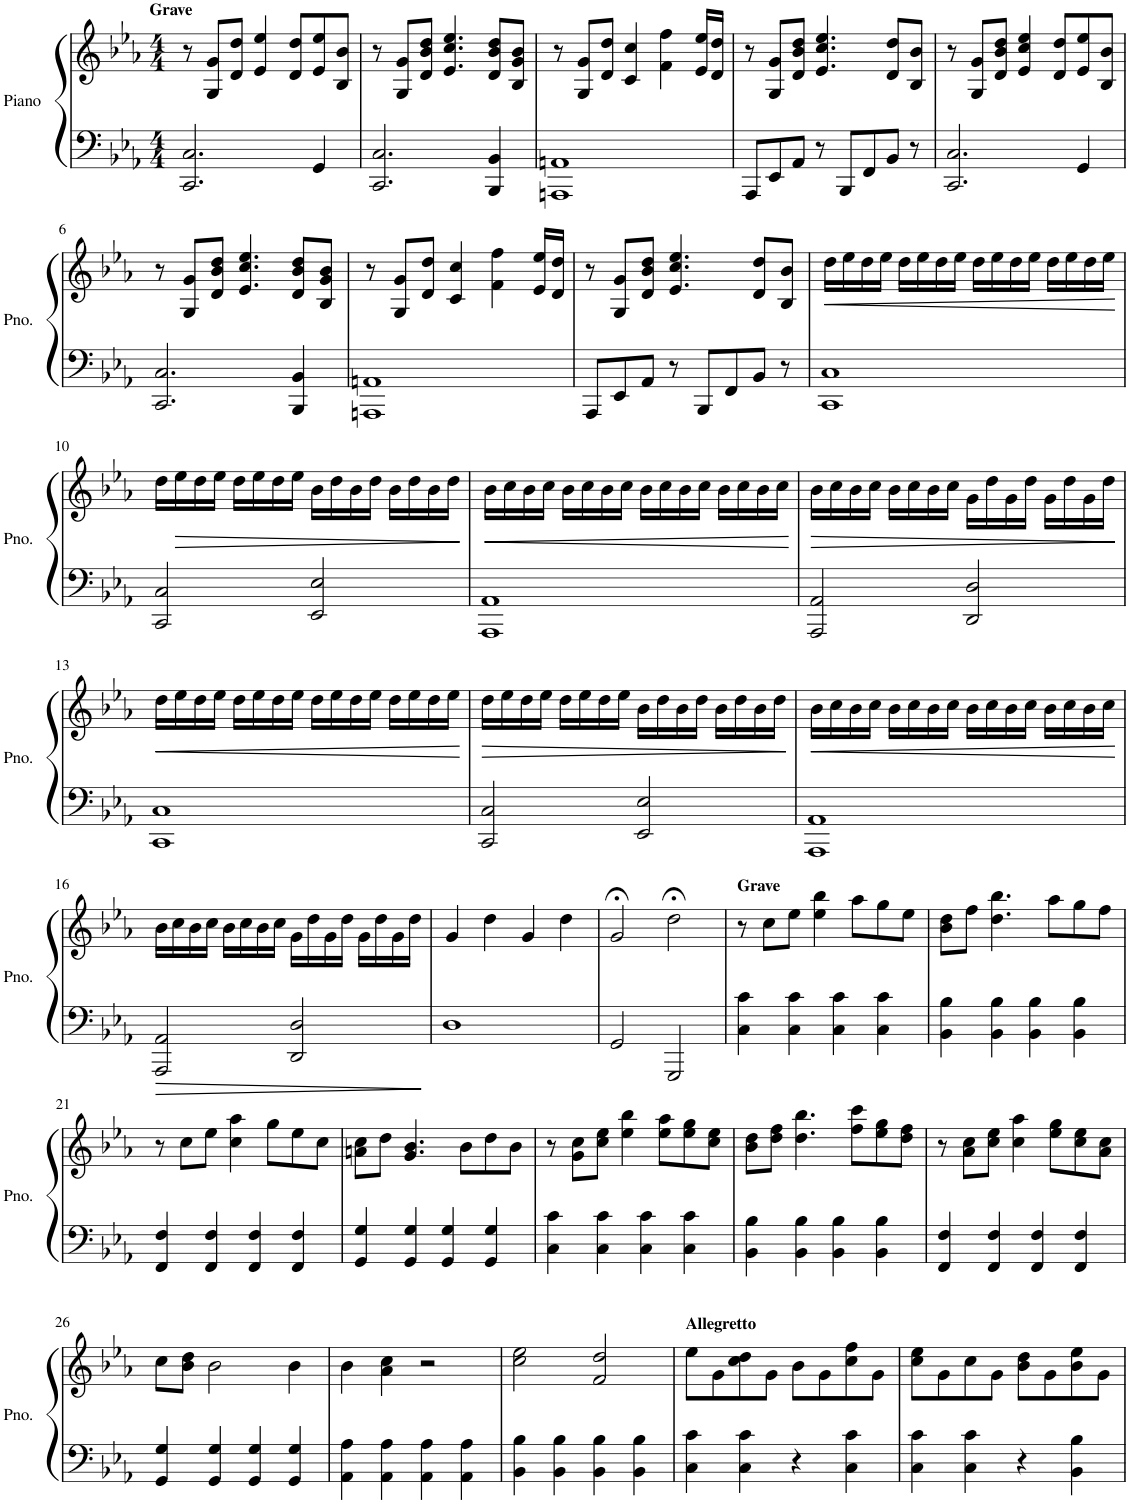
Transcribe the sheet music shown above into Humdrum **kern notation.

**kern	**kern	**dynam
*part1	*part1	*part1
*staff2	*staff1	*staff1/2
*I"Piano	*	*
*I'Pno.	*	*
*clefF4	*clefG2	*
*k[b-e-a-]	*k[b-e-a-]	*
*M4/4	*M4/4	*
=1	=1	=1
!	!LO:TX:a:B:t=Grave	!
2.CC/ 2.C/	8r	.
.	8G/ 8g/L	.
.	8d/ 8dd/J	.
.	4e-/ 4ee-/	.
.	8d/ 8dd/L	.
4GG/	8e-/ 8ee-/	.
.	8B-/ 8b-/J	.
=2	=2	=2
2.CC/ 2.C/	8r	.
.	8G/ 8g/L	.
.	8d/ 8b-/ 8dd/J	.
.	4.e-/ 4.cc/ 4.ee-/	.
4BBB-/ 4BB-/	8d/ 8b-/ 8dd/L	.
.	8B-/ 8g/ 8b-/J	.
=3	=3	=3
1AAAn 1AAn	8r	.
.	8G/ 8g/L	.
.	8d/ 8dd/J	.
.	4c/ 4cc/	.
.	4f\ 4ff\	.
.	16e-/ 16ee-/LL	.
.	16d/ 16dd/JJ	.
=4	=4	=4
8AAA-/L	8r	.
8EE-/	8G/ 8g/L	.
8AA-/J	8d/ 8b-/ 8dd/J	.
8r	4.e-/ 4.cc/ 4.ee-/	.
8BBB-/L	.	.
8FF/	.	.
8BB-/J	8d/ 8dd/L	.
8r	8B-/ 8b-/J	.
=5	=5	=5
2.CC/ 2.C/	8r	.
.	8G/ 8g/L	.
.	8d/ 8b-/ 8dd/J	.
.	4e-/ 4cc/ 4ee-/	.
.	8d/ 8dd/L	.
4GG/	8e-/ 8ee-/	.
.	8B-/ 8b-/J	.
!!LO:LB:g=z
=6	=6	=6
2.CC/ 2.C/	8r	.
.	8G/ 8g/L	.
.	8d/ 8b-/ 8dd/J	.
.	4.e-/ 4.cc/ 4.ee-/	.
4BBB-/ 4BB-/	8d/ 8b-/ 8dd/L	.
.	8B-/ 8g/ 8b-/J	.
=7	=7	=7
1AAAn 1AAn	8r	.
.	8G/ 8g/L	.
.	8d/ 8dd/J	.
.	4c/ 4cc/	.
.	4f\ 4ff\	.
.	16e-/ 16ee-/LL	.
.	16d/ 16dd/JJ	.
=8	=8	=8
8AAA-/L	8r	.
8EE-/	8G/ 8g/L	.
8AA-/J	8d/ 8b-/ 8dd/J	.
8r	4.e-/ 4.cc/ 4.ee-/	.
8BBB-/L	.	.
8FF/	.	.
8BB-/J	8d/ 8dd/L	.
8r	8B-/ 8b-/J	.
=9	=9	=9
!	!	!LO:HP:b
1CC 1C	16dd\LL	<
.	16ee-\	.
.	16dd\	.
.	16ee-\JJ	.
.	16dd\LL	.
.	16ee-\	.
.	16dd\	.
.	16ee-\JJ	.
.	16dd\LL	.
.	16ee-\	.
.	16dd\	.
.	16ee-\JJ	.
.	16dd\LL	.
.	16ee-\	.
.	16dd\	.
.	16ee-\JJ	.
.	.	[
!!LO:LB:g=z
=10	=10	=10
2CC/ 2C/	16dd\LL	.
!	!	!LO:HP:b
.	16ee-\	>
.	16dd\	.
.	16ee-\JJ	.
.	16dd\LL	.
.	16ee-\	.
.	16dd\	.
.	16ee-\JJ	.
2EE-/ 2E-/	16b-\LL	.
.	16dd\	.
.	16b-\	.
.	16dd\JJ	.
.	16b-\LL	.
.	16dd\	.
.	16b-\	.
.	16dd\JJ	.
.	.	]
=11	=11	=11
!	!	!LO:HP:b
1AAA- 1AA-	16b-\LL	<
.	16cc\	.
.	16b-\	.
.	16cc\JJ	.
.	16b-\LL	.
.	16cc\	.
.	16b-\	.
.	16cc\JJ	.
.	16b-\LL	.
.	16cc\	.
.	16b-\	.
.	16cc\JJ	.
.	16b-\LL	.
.	16cc\	.
.	16b-\	.
.	16cc\JJ	.
.	.	[
=12	=12	=12
!	!	!LO:HP:b
2AAA-/ 2AA-/	16b-\LL	>
.	16cc\	.
.	16b-\	.
.	16cc\JJ	.
.	16b-\LL	.
.	16cc\	.
.	16b-\	.
.	16cc\JJ	.
2DD/ 2D/	16g\LL	.
.	16dd\	.
.	16g\	.
.	16dd\JJ	.
.	16g\LL	.
.	16dd\	.
.	16g\	.
.	16dd\JJ	.
.	.	]
!!LO:LB:g=z
=13	=13	=13
!	!	!LO:HP:b
1CC 1C	16dd\LL	<
.	16ee-\	.
.	16dd\	.
.	16ee-\JJ	.
.	16dd\LL	.
.	16ee-\	.
.	16dd\	.
.	16ee-\JJ	.
.	16dd\LL	.
.	16ee-\	.
.	16dd\	.
.	16ee-\JJ	.
.	16dd\LL	.
.	16ee-\	.
.	16dd\	.
.	16ee-\JJ	.
.	.	[
=14	=14	=14
!	!	!LO:HP:b
2CC/ 2C/	16dd\LL	>
.	16ee-\	.
.	16dd\	.
.	16ee-\JJ	.
.	16dd\LL	.
.	16ee-\	.
.	16dd\	.
.	16ee-\JJ	.
2EE-/ 2E-/	16b-\LL	.
.	16dd\	.
.	16b-\	.
.	16dd\JJ	.
.	16b-\LL	.
.	16dd\	.
.	16b-\	.
.	16dd\JJ	.
.	.	]
=15	=15	=15
!	!	!LO:HP:b
1AAA- 1AA-	16b-\LL	<
.	16cc\	.
.	16b-\	.
.	16cc\JJ	.
.	16b-\LL	.
.	16cc\	.
.	16b-\	.
.	16cc\JJ	.
.	16b-\LL	.
.	16cc\	.
.	16b-\	.
.	16cc\JJ	.
.	16b-\LL	.
.	16cc\	.
.	16b-\	.
.	16cc\JJ	.
.	.	[
!!LO:LB:g=z
=16	=16	=16
2AAA-/ 2AA-/	16b-\LL	.
.	16cc\	.
.	16b-\	.
.	16cc\JJ	.
.	16b-\LL	.
.	16cc\	.
.	16b-\	.
.	16cc\JJ	.
2DD/ 2D/	16g\LL	.
.	16dd\	.
.	16g\	.
.	16dd\JJ	.
.	16g\LL	.
.	16dd\	.
.	16g\	.
.	16dd\JJ	.
=17	=17	=17
1D	4g/	.
.	4dd\	.
.	4g/	.
.	4dd\	.
=18	=18	=18
2GG/	2g;</	.
2GGG/	2dd;<\	.
=19	=19	=19
!	!LO:TX:a:B:t=Grave	!
4C\ 4c\	8r	.
.	8cc\L	.
4C\ 4c\	8ee-\J	.
.	4ee-\ 4bb-\	.
4C\ 4c\	.	.
.	8aa-\L	.
4C\ 4c\	8gg\	.
.	8ee-\J	.
=20	=20	=20
4BB-\ 4B-\	8b-\ 8dd\L	.
.	8ff\J	.
4BB-\ 4B-\	4.dd\ 4.bb-\	.
4BB-\ 4B-\	.	.
.	8aa-\L	.
4BB-\ 4B-\	8gg\	.
.	8ff\J	.
!!LO:LB:g=z
=21	=21	=21
4FF/ 4F/	8r	.
.	8cc\L	.
4FF/ 4F/	8ee-\J	.
.	4cc\ 4aa-\	.
4FF/ 4F/	.	.
.	8gg\L	.
4FF/ 4F/	8ee-\	.
.	8cc\J	.
=22	=22	=22
4GG/ 4G/	8an\ 8cc\L	.
.	8dd\J	.
4GG/ 4G/	4.g/ 4.b-/	.
4GG/ 4G/	.	.
.	8b-\L	.
4GG/ 4G/	8dd\	.
.	8b-\J	.
=23	=23	=23
4C\ 4c\	8r	.
.	8g\ 8cc\L	.
4C\ 4c\	8cc\ 8ee-\J	.
.	4ee-\ 4bb-\	.
4C\ 4c\	.	.
.	8ee-\ 8aa-\L	.
4C\ 4c\	8ee-\ 8gg\	.
.	8cc\ 8ee-\J	.
=24	=24	=24
4BB-\ 4B-\	8b-\ 8dd\L	.
.	8dd\ 8ff\J	.
4BB-\ 4B-\	4.dd\ 4.bb-\	.
4BB-\ 4B-\	.	.
.	8ff\ 8ccc\L	.
4BB-\ 4B-\	8ee-\ 8gg\	.
.	8dd\ 8ff\J	.
=25	=25	=25
4FF/ 4F/	8r	.
.	8a-\ 8cc\L	.
4FF/ 4F/	8cc\ 8ee-\J	.
.	4cc\ 4aa-\	.
4FF/ 4F/	.	.
.	8ee-\ 8gg\L	.
4FF/ 4F/	8cc\ 8ee-\	.
.	8a-\ 8cc\J	.
!!LO:LB:g=z
=26	=26	=26
4GG/ 4G/	8cc\L	.
.	8b-\ 8dd\J	.
4GG/ 4G/	2b-\	.
4GG/ 4G/	.	.
4GG/ 4G/	4b-\	.
=27	=27	=27
4AA-\ 4A-\	4b-\	.
4AA-\ 4A-\	4a-\ 4cc\	.
4AA-\ 4A-\	2r	.
4AA-\ 4A-\	.	.
=28	=28	=28
4BB-\ 4B-\	2cc\ 2ee-\	.
4BB-\ 4B-\	.	.
4BB-\ 4B-\	2f/ 2dd/	.
4BB-\ 4B-\	.	.
=29	=29	=29
!	!LO:TX:a:B:t=Allegretto	!
4C\ 4c\	8ee-\L	.
.	8g\	.
4C\ 4c\	8cc\ 8dd\	.
.	8g\J	.
4r	8b-\L	.
.	8g\	.
4C\ 4c\	8cc\ 8ff\	.
.	8g\J	.
=30	=30	=30
4C\ 4c\	8cc\ 8ee-\L	.
.	8g\	.
4C\ 4c\	8cc\	.
.	8g\J	.
4r	8b-\ 8dd\L	.
.	8g\	.
4BB-\ 4B-\	8b-\ 8ee-\	.
.	8g\J	.
=	=	=
*-	*-	*-
